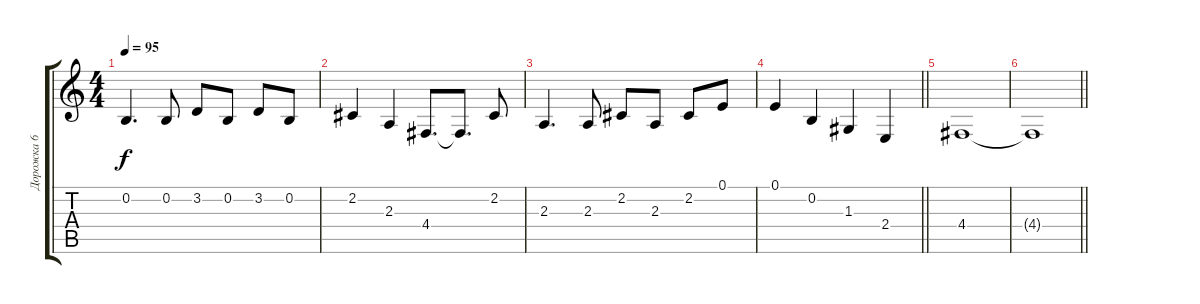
\track ("Дорожка 6" "Дорожка 6") {instrument lead2sawtooth}
\staff {score tabs}
\tuning (E4 B3 G3 D3 A2 E2) {hide}
\ts (4 4)
\tempo 95
\clef g2
\ks c
0.2.4{d dy f} 0.2.8 3.2.8 0.2.8 3.2.8 0.2.8 |
2.2.4 2.3.4 4.4.8{d} 4.4{t}.8{d} 2.2.8 |
2.3.4{d volume 4} 2.3.8 2.2.8 2.3.8 2.2.8 0.1.8 |
\barLineRight lightlight
0.1.4 0.2.4 1.3.4 2.4.4 |
4.4.1 |
\barLineRight lightlight
4.4{t}.1
